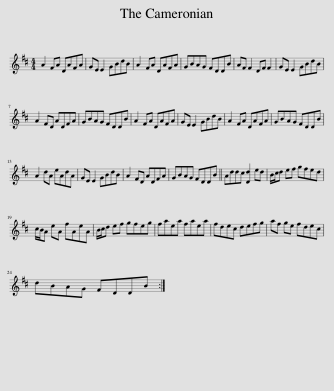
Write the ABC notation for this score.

X:1
L:1/8
M:4/4
I:linebreak $
K:D
V:1 treble
V:1
 A2 FA DAFA | GE E2 GBdB | A2 FA DAFA | GBAG FDDB | AF F2 DF F2 | %5
 GE E2 GBdB |$ A2 FD ADFA | GBAG FDDB | A2 FA DAFA | GE E2 GBdB | %10
 A2 FA DAFA | GBAG FDDB |$ A2 dA eAdA | GE E2 GBdB | A2 FD ADFA | %15
 GBAG FDDB || Addc [Dd]2 ed | B/c/d ef gfed |$ c/B/A eA fAeA | B/c/d ef gfeg | %20
 faea faea | fdec defg | af ge fdec |$ dBAG FDDB :| %24
